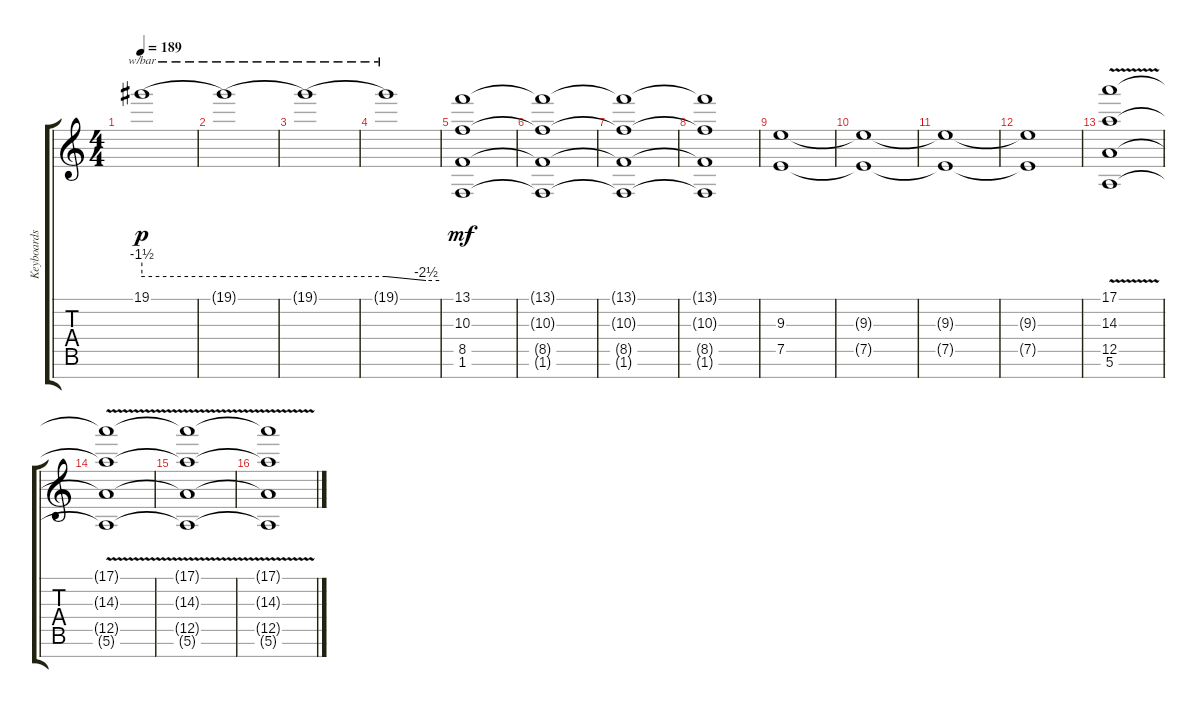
\track ("Keyboards" "Keyboards") {instrument electricguitarclean}
\staff {score tabs}
\tuning (E4 B3 G3 D3 A2 E2 B1) {hide}
\ts (4 4)
\tempo 189
\clef g2
\ks c
19.1{t}.1{tbe (hold default 0 -6 60 -6) dy p} |
19.1{t}.1{tbe (hold default 0 -6 60 -6)} |
19.1{t}.1{tbe (hold default 0 -6 60 -6)} |
19.1{t}.1{tbe (custom default 0 -6 45 -10 60 -10)} |
(13.1 10.3 8.5 1.6).1{dy mf} |
(13.1{t} 10.3{t} 8.5{t} 1.6{t}).1 |
(13.1{t} 10.3{t} 8.5{t} 1.6{t}).1 |
(13.1{t} 10.3{t} 8.5{t} 1.6{t}).1 |
(9.3 7.5).1 |
(9.3{t} 7.5{t}).1 |
(9.3{t} 7.5{t}).1 |
(9.3{t} 7.5{t}).1 |
(17.1{v} 14.3{v} 12.5 5.6).1 |
(17.1{v t} 14.3{v t} 12.5{t} 5.6{t}).1 |
(17.1{v t} 14.3{v t} 12.5{t} 5.6{t}).1 |
(17.1{t} 14.3{t} 12.5{t} 5.6{t}).1
